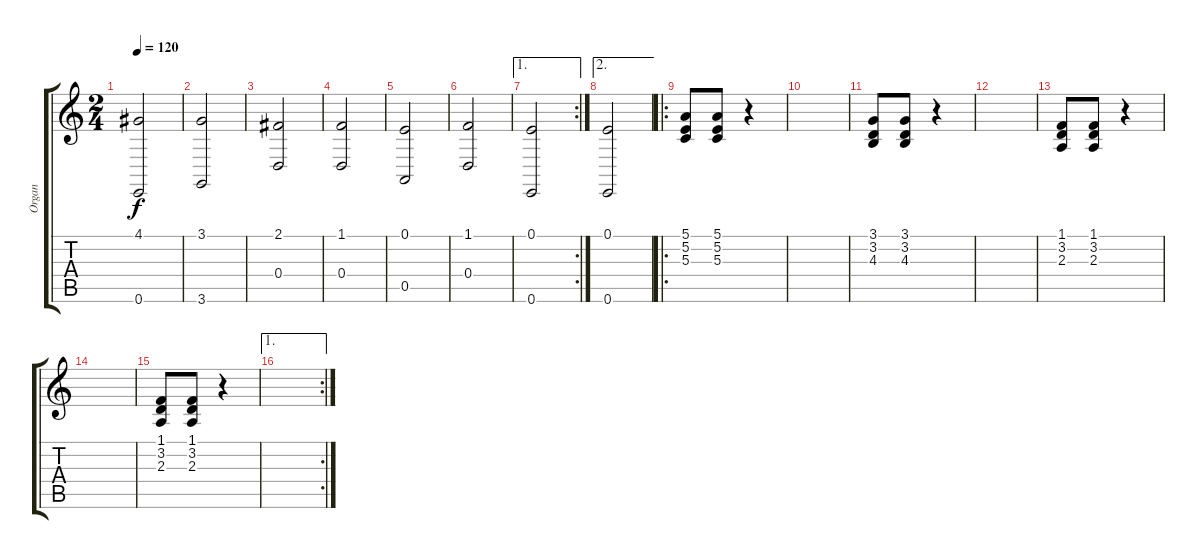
\track ("Organ" "Organ") {instrument synthbrass1}
\staff {score tabs}
\tuning (E4 B3 G3 D3 A2 E2) {hide}
\ts (2 4)
\tempo 120
\clef g2
\ks aminor
(4.1 0.6).2{dy f} |
(3.1 3.6).2 |
(2.1 0.4).2 |
(1.1 0.4).2 |
(0.1 0.5).2 |
(1.1 0.4).2 |
\ae 1
\rc 2
(0.1 0.6).2 |
\ae 2
(0.1 0.6).2 |
\ro
(5.1 5.2 5.3).8{volume 7 instrument brightacousticpiano} (5.1 5.2 5.3).8 r.4 |
|
(3.1 3.2 4.3).8 (3.1 3.2 4.3).8 r.4 |
|
(1.1 3.2 2.3).8 (1.1 3.2 2.3).8 r.4 |
|
(1.1 3.2 2.3).8 (1.1 3.2 2.3).8 r.4 |
\ae 1
\rc 2
